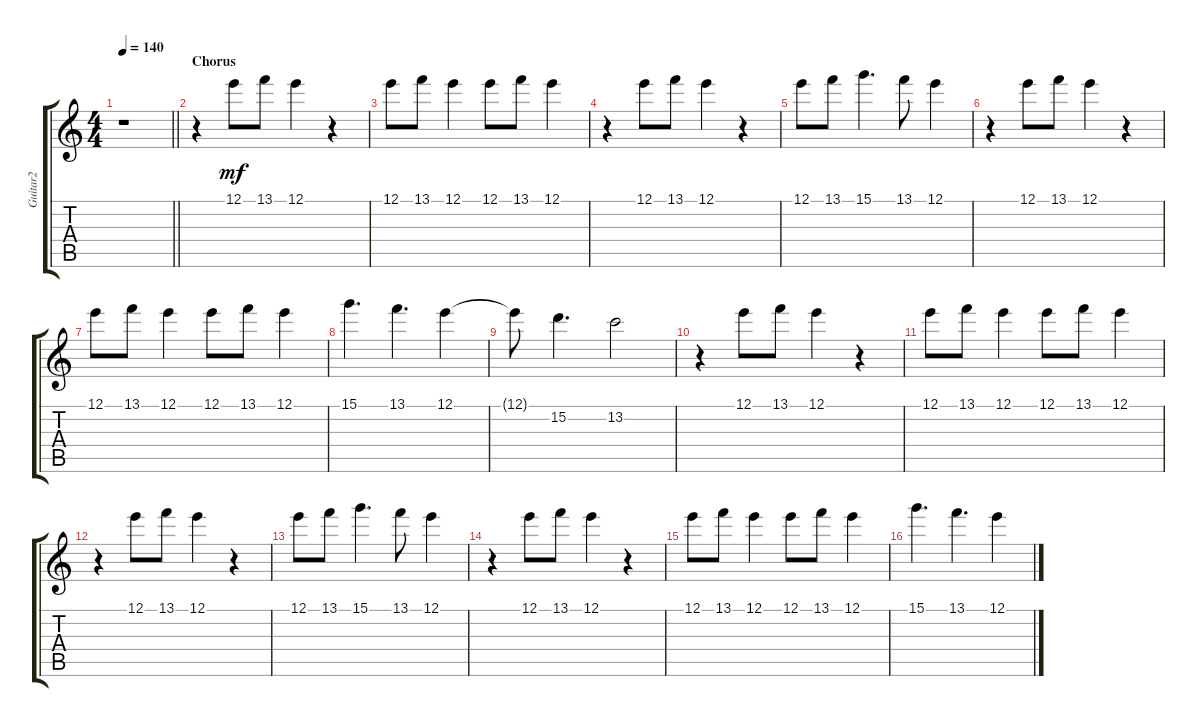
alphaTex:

\track ("Guitar2" "Guitar2") {instrument distortionguitar}
\staff {score tabs}
\tuning (E4 B3 G3 D3 A2 E2) {hide}
\ts (4 4)
\tempo 140
\clef g2
\barLineRight lightlight
\ks c
r.1{dy mf} |
\section ("" "Chorus")
r.4 12.1.8 13.1.8 12.1.4 r.4 |
12.1.8 13.1.8 12.1.4 12.1.8 13.1.8 12.1.4 |
r.4 12.1.8 13.1.8 12.1.4 r.4 |
12.1.8 13.1.8 15.1.4{d} 13.1.8 12.1.4 |
r.4 12.1.8 13.1.8 12.1.4 r.4 |
12.1.8 13.1.8 12.1.4 12.1.8 13.1.8 12.1.4 |
15.1.4{d} 13.1.4{d} 12.1.4 |
12.1{t}.8 15.2.4{d} 13.2.2 |
r.4 12.1.8 13.1.8 12.1.4 r.4 |
12.1.8 13.1.8 12.1.4 12.1.8 13.1.8 12.1.4 |
r.4 12.1.8 13.1.8 12.1.4 r.4 |
12.1.8 13.1.8 15.1.4{d} 13.1.8 12.1.4 |
r.4 12.1.8 13.1.8 12.1.4 r.4 |
12.1.8 13.1.8 12.1.4 12.1.8 13.1.8 12.1.4 |
15.1.4{d} 13.1.4{d} 12.1.4
